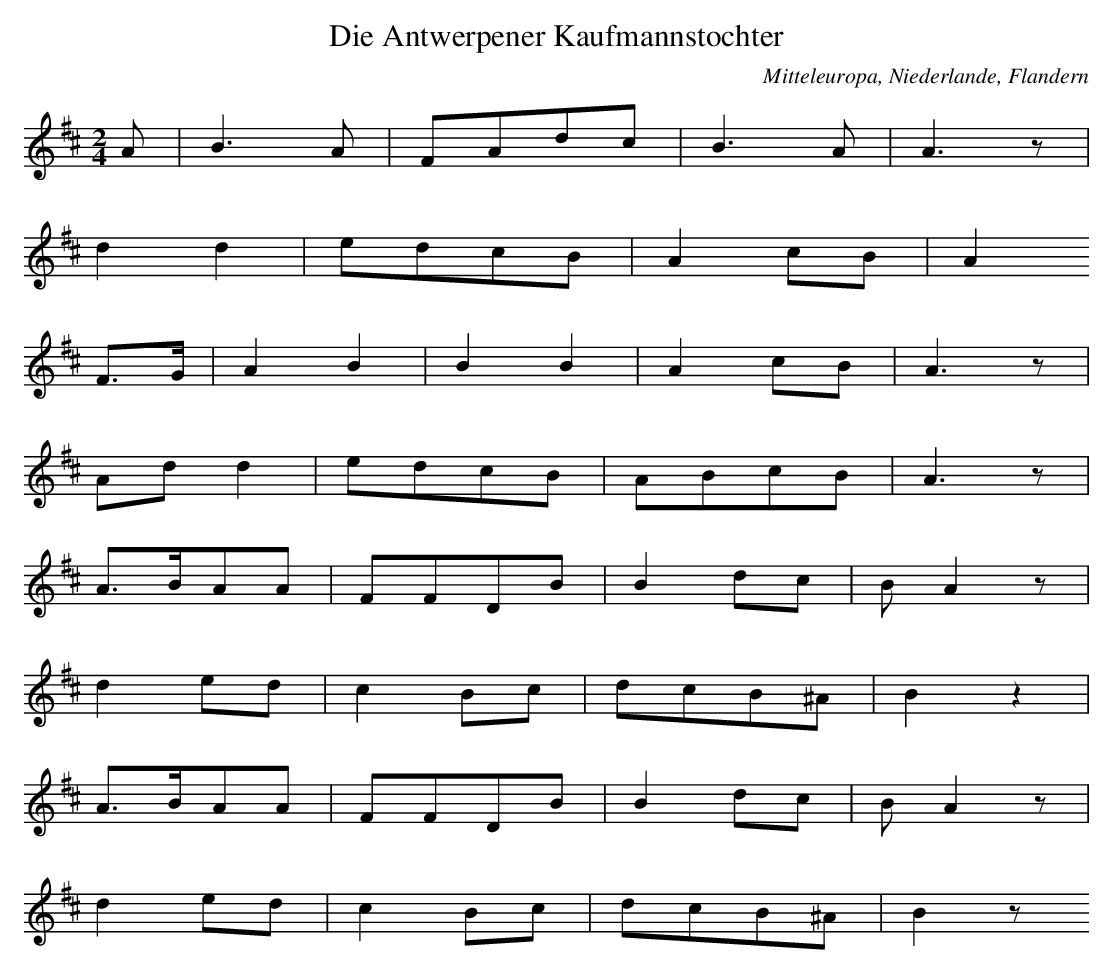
X:1
T: Die Antwerpener Kaufmannstochter
O: Mitteleuropa, Niederlande, Flandern
M: 2/4
L: 1/16
K: D
A2 | B6A2 | F2A2d2c2 | B6A2 | A6z2 |
d4d4 | e2d2c2B2 | A4c2B2 | A4
F3G | A4B4 | B4B4 | A4c2B2 | A6z2 |
A2d2d4 | e2d2c2B2 | A2B2c2B2 | A6z2 |
A3BA2A2 | F2F2D2B2 | B4d2c2 | B2A4z2 |
d4e2d2 | c4B2c2 | d2c2B2^A2 | B4z4 |
A3BA2A2 | F2F2D2B2 | B4d2c2 | B2A4z2 |
d4e2d2 | c4B2c2 | d2c2B2^A2 | B4z2
